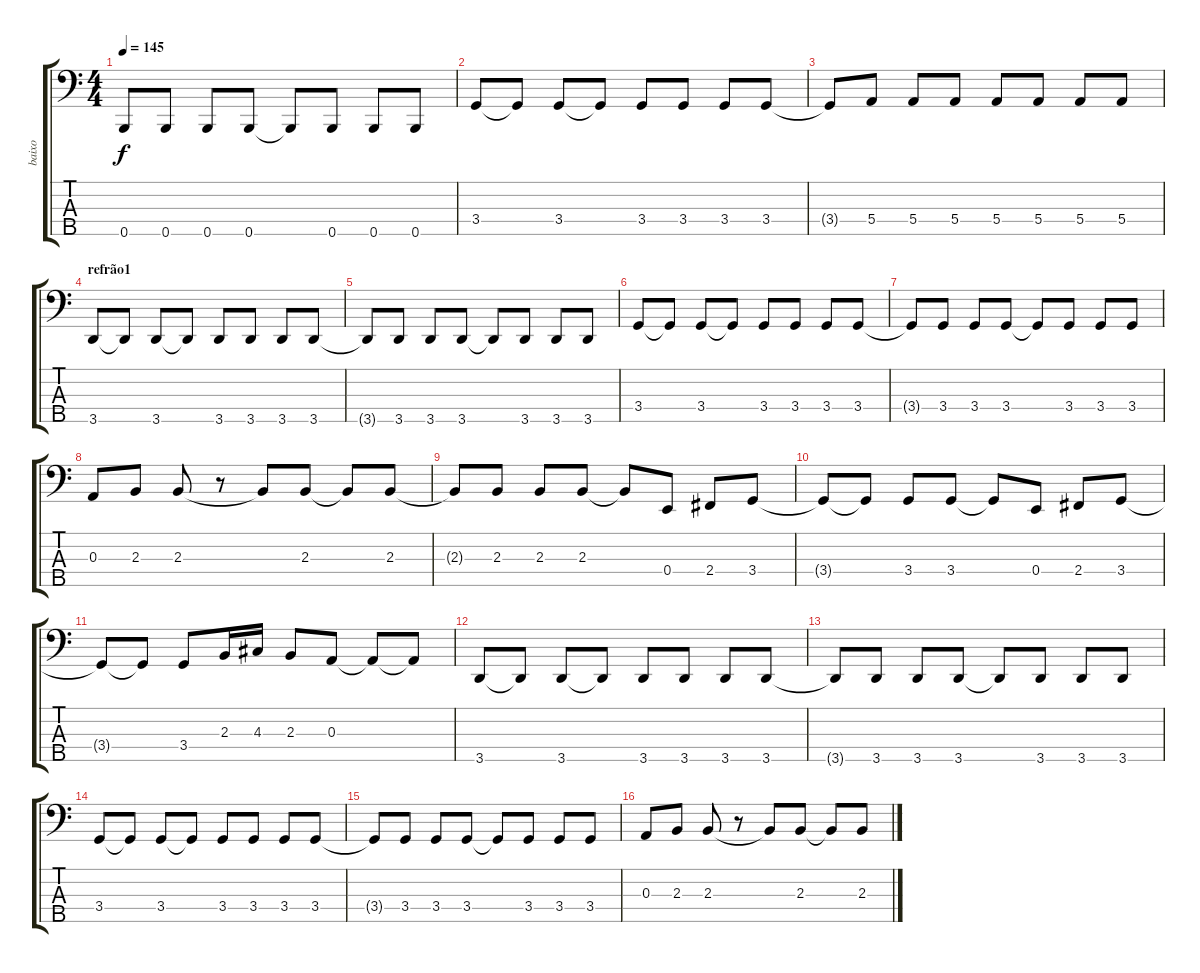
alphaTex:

\track ("baixo" "baixo") {instrument electricbassfinger}
\staff {score tabs}
\tuning (G2 D2 A1 E1 B0) {hide}
\ts (4 4)
\tempo 145
\clef f4
\ks c
0.5{t}.8{dy f} 0.5.8 0.5.8 0.5.8 0.5{t}.8 0.5.8 0.5.8 0.5.8 |
3.4.8 3.4{t}.8 3.4.8 3.4{t}.8 3.4.8 3.4.8 3.4.8 3.4.8 |
3.4{t}.8 5.4.8 5.4.8 5.4.8 5.4.8 5.4.8 5.4.8 5.4.8 |
\section ("" "refrão1")
3.5.8 3.5{t}.8 3.5.8 3.5{t}.8 3.5.8 3.5.8 3.5.8 3.5.8 |
3.5{t}.8 3.5.8 3.5.8 3.5.8 3.5{t}.8 3.5.8 3.5.8 3.5.8 |
3.4.8 3.4{t}.8 3.4.8 3.4{t}.8 3.4.8 3.4.8 3.4.8 3.4.8 |
3.4{t}.8 3.4.8 3.4.8 3.4.8 3.4{t}.8 3.4.8 3.4.8 3.4.8 |
0.3.8 2.3.8 2.3.8 r.8 2.3{t}.8 2.3.8 2.3{t}.8 2.3.8 |
2.3{t}.8 2.3.8 2.3.8 2.3.8 2.3{t}.8 0.4.8 2.4.8 3.4.8 |
3.4{t}.8 3.4{t}.8 3.4.8 3.4.8 3.4{t}.8 0.4.8 2.4.8 3.4.8 |
3.4{t}.8 3.4{t}.8 3.4.8 2.3.16 4.3.16 2.3.8 0.3.8 0.3{t}.8 0.3{t}.8 |
3.5.8 3.5{t}.8 3.5.8 3.5{t}.8 3.5.8 3.5.8 3.5.8 3.5.8 |
3.5{t}.8 3.5.8 3.5.8 3.5.8 3.5{t}.8 3.5.8 3.5.8 3.5.8 |
3.4.8 3.4{t}.8 3.4.8 3.4{t}.8 3.4.8 3.4.8 3.4.8 3.4.8 |
3.4{t}.8 3.4.8 3.4.8 3.4.8 3.4{t}.8 3.4.8 3.4.8 3.4.8 |
0.3.8 2.3.8 2.3.8 r.8 2.3{t}.8 2.3.8 2.3{t}.8 2.3.8
